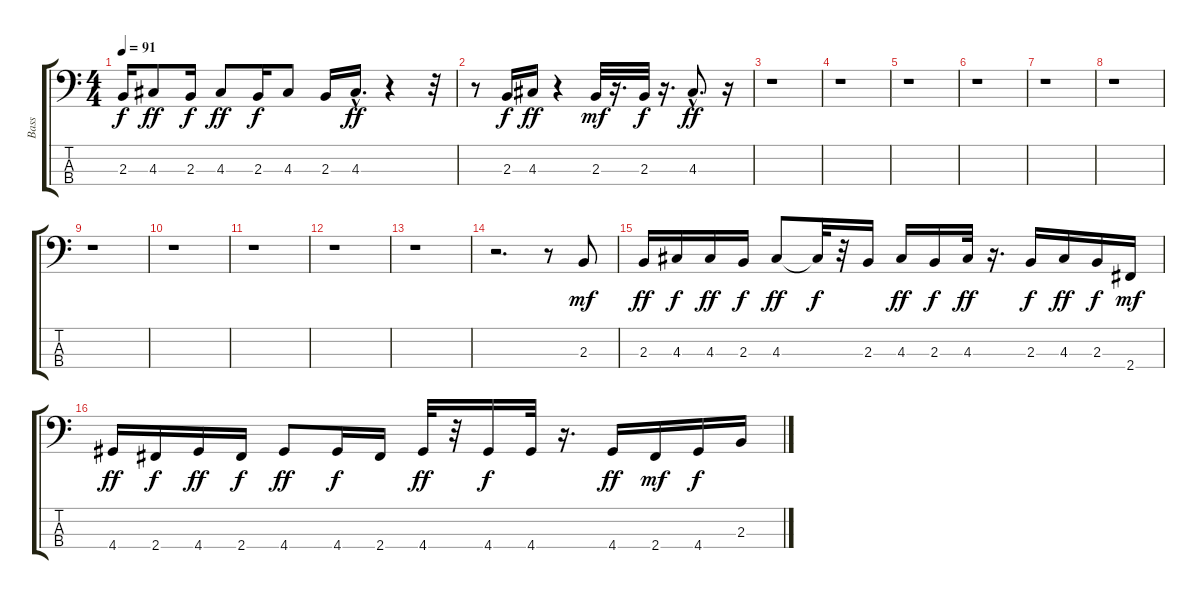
\track ("Bass" "Bass") {instrument synthbass2}
\staff {score tabs}
\tuning (G2 D2 A1 E1) {hide}
\ts (4 4)
\tempo 91
\clef f4
\ks c
2.3.16{dy f} 4.3.8{dy ff} 2.3.16{dy f} 4.3.8{dy ff} 2.3.16{dy f} 4.3.8 2.3.16 4.3{hac}.16{d dy ff} r.4 r.32 |
r.8 2.3.16{dy f} 4.3.16{dy ff} r.4 2.3.32{dy mf} r.16{d} 2.3.32{dy f} r.16{d} 4.3{hac}.8{d dy ff} r.16 |
r.1 |
r.1 |
r.1 |
r.1 |
r.1 |
r.1 |
r.1 |
r.1 |
r.1 |
r.1 |
r.1 |
r.2{d} r.8 2.3.8{dy mf} |
2.3.16{dy ff} 4.3.16{dy f} 4.3.16{dy ff} 2.3.16{dy f} 4.3.8{dy ff} 4.3{t}.32{dy f} r.32 2.3.16 4.3.16{dy ff} 2.3.16{dy f} 4.3.32{dy ff} r.16{d} 2.3.16{dy f} 4.3.16{dy ff} 2.3.16{dy f} 2.4.16{dy mf} |
4.4.16{dy ff} 2.4.16{dy f} 4.4.16{dy ff} 2.4.16{dy f} 4.4.8{dy ff} 4.4.16{dy f} 2.4.16 4.4.32{dy ff} r.32 4.4.16{dy f} 4.4.32 r.16{d} 4.4.16{dy ff} 2.4.16{dy mf} 4.4.16{dy f} 2.3.16
